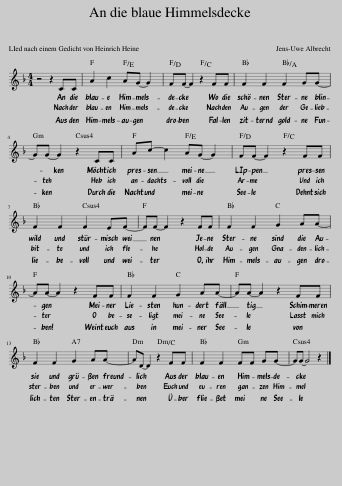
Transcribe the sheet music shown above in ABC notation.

X:1
L:1/8
M:4/4
I:linebreak $
K:F
V:1 treble
V:1
 z4 z2 CC | A2 c2 AG- G2 | FF- F2 z2 FF | F2 F2 F2 GG- |$ GG- G2 z2 CC | %5
 Ac- c2 AG- G2 | FF- F2 z2 FF |$ F2 F2 F2 EF- | FF- F2 z2 FF | F2 F2 G2 AA- |$ %10
 AA- A2 z2 FF | F2 F2 G2 AA- | AA- A2 z2 FF |$ F2 F2 G2 AA- | AD- D2 z2 FF | %15
 F2 F2 FF GG- | GG- G4 z2 |] %17
